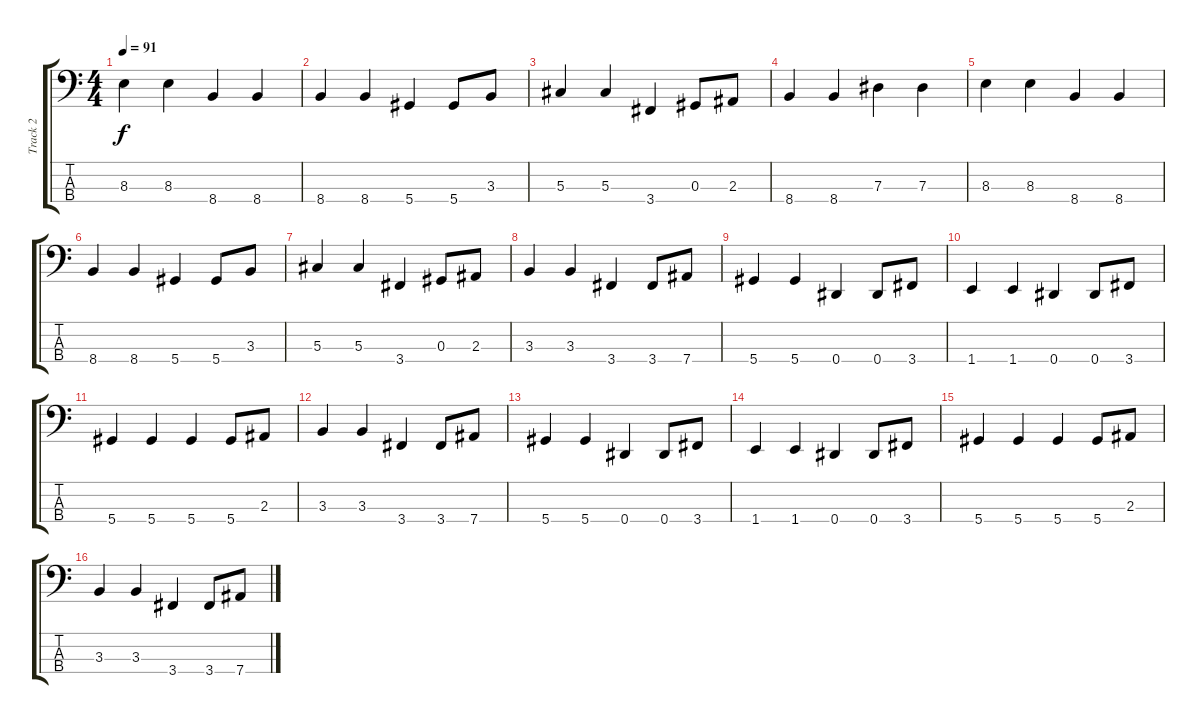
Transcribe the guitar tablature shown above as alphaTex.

\track ("Track 2" "Track 2") {instrument electricbasspick}
\staff {score tabs}
\tuning (Gb2 Db2 Ab1 Eb1) {hide}
\ts (4 4)
\tempo 91
\clef f4
\ks c
8.3.4{dy f} 8.3.4 8.4.4 8.4.4 |
8.4.4 8.4.4 5.4.4 5.4.8 3.3.8 |
5.3.4 5.3.4 3.4.4 0.3.8 2.3.8 |
8.4.4 8.4.4 7.3.4 7.3.4 |
8.3.4 8.3.4 8.4.4 8.4.4 |
8.4.4 8.4.4 5.4.4 5.4.8 3.3.8 |
5.3.4 5.3.4 3.4.4 0.3.8 2.3.8 |
3.3.4 3.3.4 3.4.4 3.4.8 7.4.8 |
5.4.4 5.4.4 0.4.4 0.4.8 3.4.8 |
1.4.4 1.4.4 0.4.4 0.4.8 3.4.8 |
5.4.4 5.4.4 5.4.4 5.4.8 2.3.8 |
3.3.4 3.3.4 3.4.4 3.4.8 7.4.8 |
5.4.4 5.4.4 0.4.4 0.4.8 3.4.8 |
1.4.4 1.4.4 0.4.4 0.4.8 3.4.8 |
5.4.4 5.4.4 5.4.4 5.4.8 2.3.8 |
3.3.4 3.3.4 3.4.4 3.4.8 7.4.8
